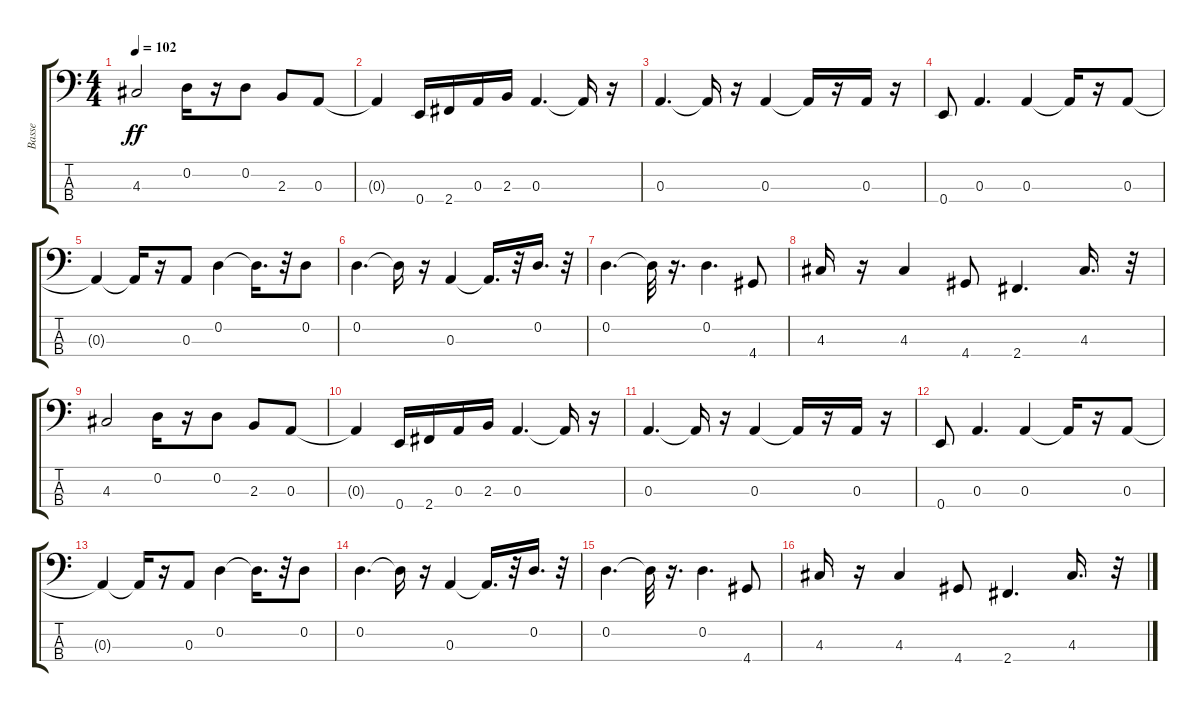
\track ("Basse" "Basse") {instrument electricbassfinger}
\staff {score tabs}
\tuning (G2 D2 A1 E1) {hide}
\ts (4 4)
\tempo 102
\clef f4
\ks c
4.3.2{dy ff} 0.2.16 r.16 0.2.8 2.3.8 0.3.8 |
0.3{t}.4 0.4.16 2.4.16 0.3.16 2.3.16 0.3.4{d} 0.3{t}.16 r.16 |
0.3.4{d} 0.3{t}.16 r.16 0.3.4 0.3{t}.16 r.16 0.3.16 r.16 |
0.4.8 0.3.4{d} 0.3.4 0.3{t}.16 r.16 0.3.8 |
0.3{t}.4 0.3{t}.16 r.16 0.3.8 0.2.4 0.2{t}.16{d} r.32 0.2.8 |
0.2.4{d} 0.2{t}.16 r.16 0.3.4 0.3{t}.16{d} r.32 0.2.16{d} r.32 |
0.2.4{d} 0.2{t}.32 r.16{d} 0.2.4{d} 4.4.8 |
4.3.16 r.16 4.3.4 4.4.8 2.4.4{d} 4.3.16{d} r.32 |
4.3.2 0.2.16 r.16 0.2.8 2.3.8 0.3.8 |
0.3{t}.4 0.4.16 2.4.16 0.3.16 2.3.16 0.3.4{d} 0.3{t}.16 r.16 |
0.3.4{d} 0.3{t}.16 r.16 0.3.4 0.3{t}.16 r.16 0.3.16 r.16 |
0.4.8 0.3.4{d} 0.3.4 0.3{t}.16 r.16 0.3.8 |
0.3{t}.4 0.3{t}.16 r.16 0.3.8 0.2.4 0.2{t}.16{d} r.32 0.2.8 |
0.2.4{d} 0.2{t}.16 r.16 0.3.4 0.3{t}.16{d} r.32 0.2.16{d} r.32 |
0.2.4{d} 0.2{t}.32 r.16{d} 0.2.4{d} 4.4.8 |
4.3.16 r.16 4.3.4 4.4.8 2.4.4{d} 4.3.16{d} r.32
